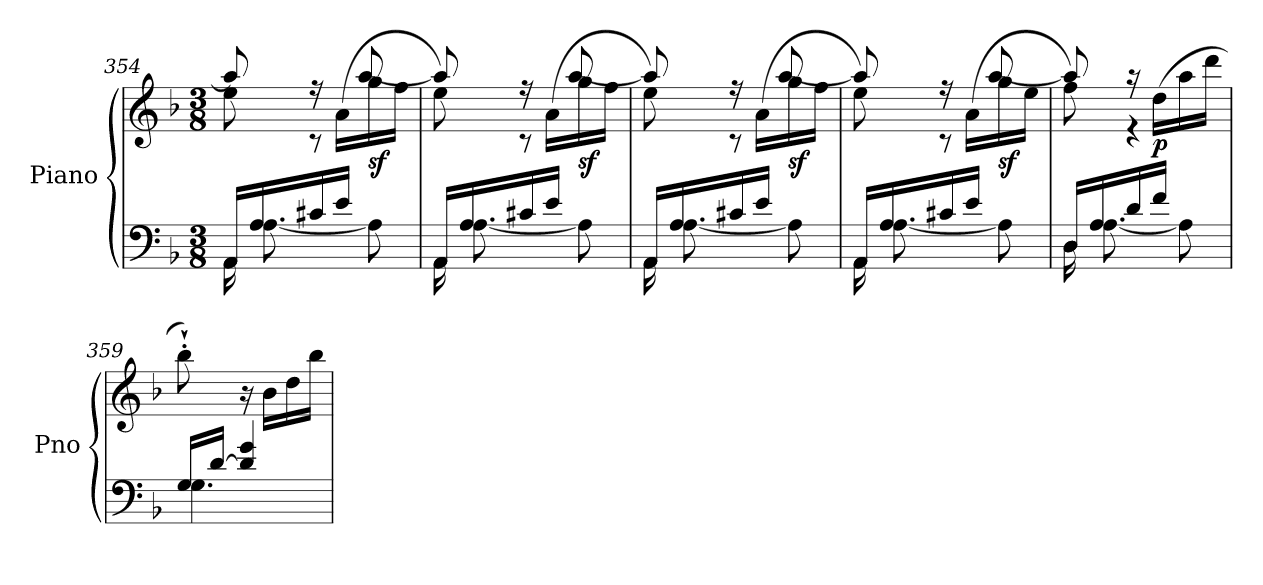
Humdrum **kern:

**kern	**kern	**dynam
*part1	*part1	*part1
*staff2	*staff1	*staff1/2
*I"Piano	*	*
*I'Pno	*	*
*clefF4	*clefG2	*
*k[b-]	*k[b-]	*
*M3/8	*M3/8	*
=354	=354	=354
*^	*^	*
16AA/LL	16AA\	8ee\	8aa/]	.
16A/	[8.A\	.	.	.
16c#X/	.	16r	8r	.
16e/JJ	.	(<16a\LL	.	.
!	!	!	!	!LO:DY:b
8ryy	8A\]	16gg\	[8aa/	sf
.	.	16ff\JJ	.	.
!!LO:LB:g=z	!!
=355	=355	=355	=355	=355
16AA/LL	16AA\	8ee\)	8aa/]	.
16A/	[8.A\	.	.	.
16c#X/	.	16r	8r	.
16e/JJ	.	(<16a\LL	.	.
!	!	!	!	!LO:DY:b
8ryy	8A\]	16gg\	[8aa/	sf
.	.	16ff\JJ	.	.
=356	=356	=356	=356	=356
16AA/LL	16AA\	8ee\)	8aa/]	.
16A/	[8.A\	.	.	.
16c#X/	.	16r	8r	.
16e/JJ	.	(<16a\LL	.	.
!	!	!	!	!LO:DY:b
8ryy	8A\]	16gg\	[8aa/	sf
.	.	16ff\JJ	.	.
=357	=357	=357	=357	=357
16AA/LL	16AA\	8ee\)	8aa/]	.
16A/	[8.A\	.	.	.
16c#X/	.	16r	8r	.
16e/JJ	.	(<16a\LL	.	.
!	!	!	!	!LO:DY:b
8ryy	8A\]	16gg\	[8aa/	sf
.	.	16ee\JJ	.	.
=358	=358	=358	=358	=358
16D/LL	16D\	8ff\)	8aa/]	.
16A/	[8.A\	.	.	.
16d/	.	16r	4r	.
!	!	!	!	!LO:DY:b
16f/JJ	.	(>16dd\LL	.	p
8ryy	8A\]	16aa\	.	.
.	.	16ddd\JJ	.	.
*	*	*v	*v	*
!!LO:PB:g=z
=359	=359	=359	=359
16G/LL	4.G\	8bb-'`\)	.
[16d/JJ	.	.	.
4d/] 4g/	.	16r	.
!	!	!	!LO:DY:b
.	.	16b-\LL	other-dynamics
.	.	16dd\	.
.	.	16bb-\JJ	.
*v	*v	*	*
=	=	=
*-	*-	*-
